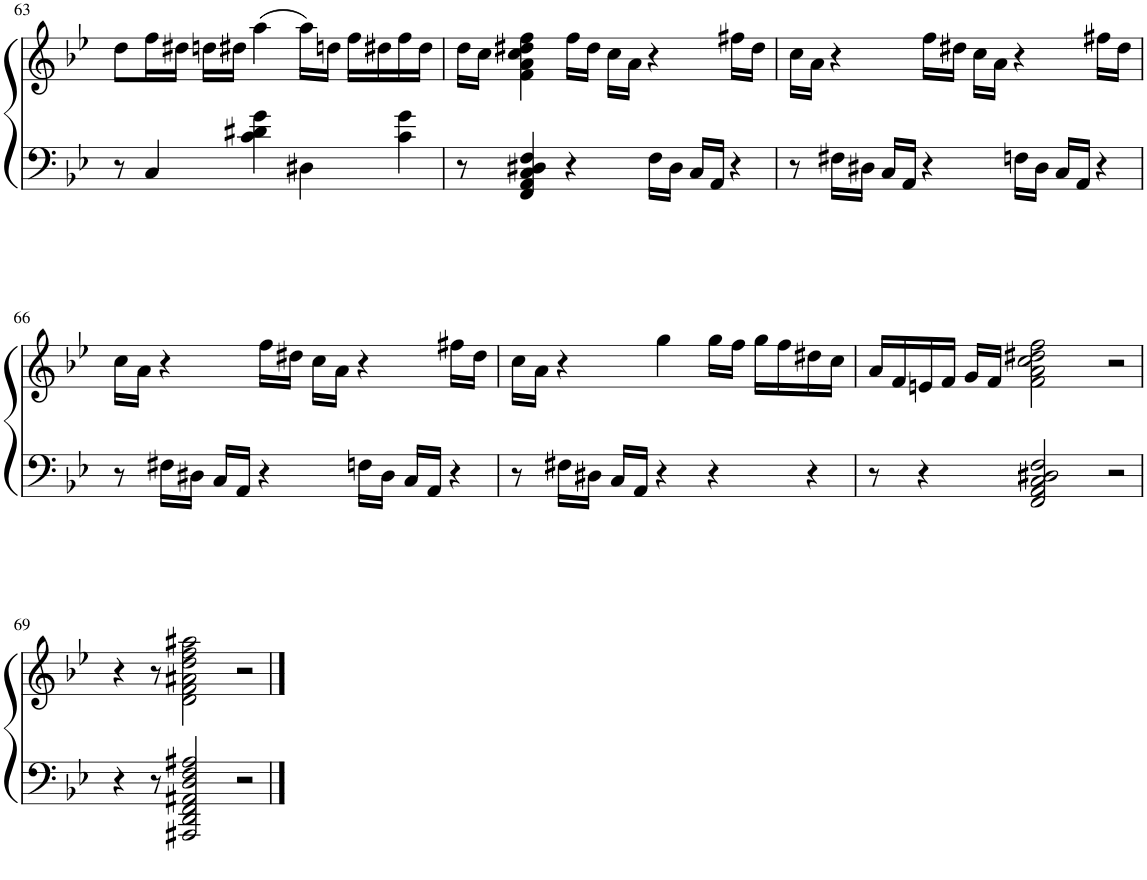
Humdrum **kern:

**kern	**kern
*part1	*part1
*staff2	*staff1
*I"Harp	*
*I'Hp	*
!!LO:PB:g=z
*clefF4	*clefG2
*k[b-e-]	*k[b-e-]
=63	=63
8r	8dd\L
4C/	16ff\L
.	16dd#X\JJ
.	16ddn\LL
.	16dd#X\JJ
4c\ 4d#X\ 4g\	(4aa\
4D#X\	16aa\LL)
.	16ddn\JJ
.	16ff\LL
.	16dd#X\
[8c\ [8g\	16ff\
.	16dd#\JJ
=64	=64
8r	16dd\LL
.	16cc\JJ
8c\] 8g\]	4f\ 4a\ 4cc\ 4dd#X\ 4ff\
4FF/ 4AA/ 4C/ 4D#X/ 4F/	.
.	16ff\LL
.	16dd#\JJ
4r	16cc\LL
.	16a\JJ
.	4r
16F\LL	.
16D#\JJ	.
16C/LL	16ff#X\LL
16AA/JJ	16dd#\JJ
8r	8ryy
=65	=65
8r	16cc\LL
.	16a\JJ
8r	4r
16F#X\LL	.
16D#X\JJ	.
16C/LL	16ff\LL
16AA/JJ	16dd#X\JJ
4r	16cc\LL
.	16a\JJ
.	4r
16Fn\LL	.
16D#\JJ	.
16C/LL	16ff#X\LL
16AA/JJ	16dd#\JJ
8r	8ryy
!!LO:LB:g=z
=66	=66
8r	16cc\LL
.	16a\JJ
8r	4r
16F#X\LL	.
16D#X\JJ	.
16C/LL	16ff\LL
16AA/JJ	16dd#X\JJ
4r	16cc\LL
.	16a\JJ
.	4r
16Fn\LL	.
16D#\JJ	.
16C/LL	16ff#X\LL
16AA/JJ	16dd#\JJ
8r	8ryy
=67	=67
8r	16cc\LL
.	16a\JJ
8r	4r
16F#X\LL	.
16D#X\JJ	.
16C/LL	4gg\
16AA/JJ	.
4r	.
.	16gg\LL
.	16ff\JJ
4r	16gg\LL
.	16ff\
.	16dd#X\
.	16cc\JJ
8r	8ryy
=68	=68
8r	16a/LL
.	16f/
8r	16en/
.	16f/JJ
4r	16g/LL
.	16f/JJ
.	2f\ 2a\ 2cc\ 2dd#X\ 2ff\
2FF/ 2AA/ 2C/ 2D#X/ 2F/	.
.	8r
8r	8ryy
!!LO:LB:g=z
=69	=69
4r	4r
4.r	4.r
8r	8r
2AAA#X/ 2DD/ 2FF/ 2AA#X/ 2D/ 2F/ 2A#X/	2d\ 2f\ 2a#X\ 2dd\ 2ff\ 2aa#X\
8r	8r
==70	==70
4.r	4.r
=	=
*-	*-
